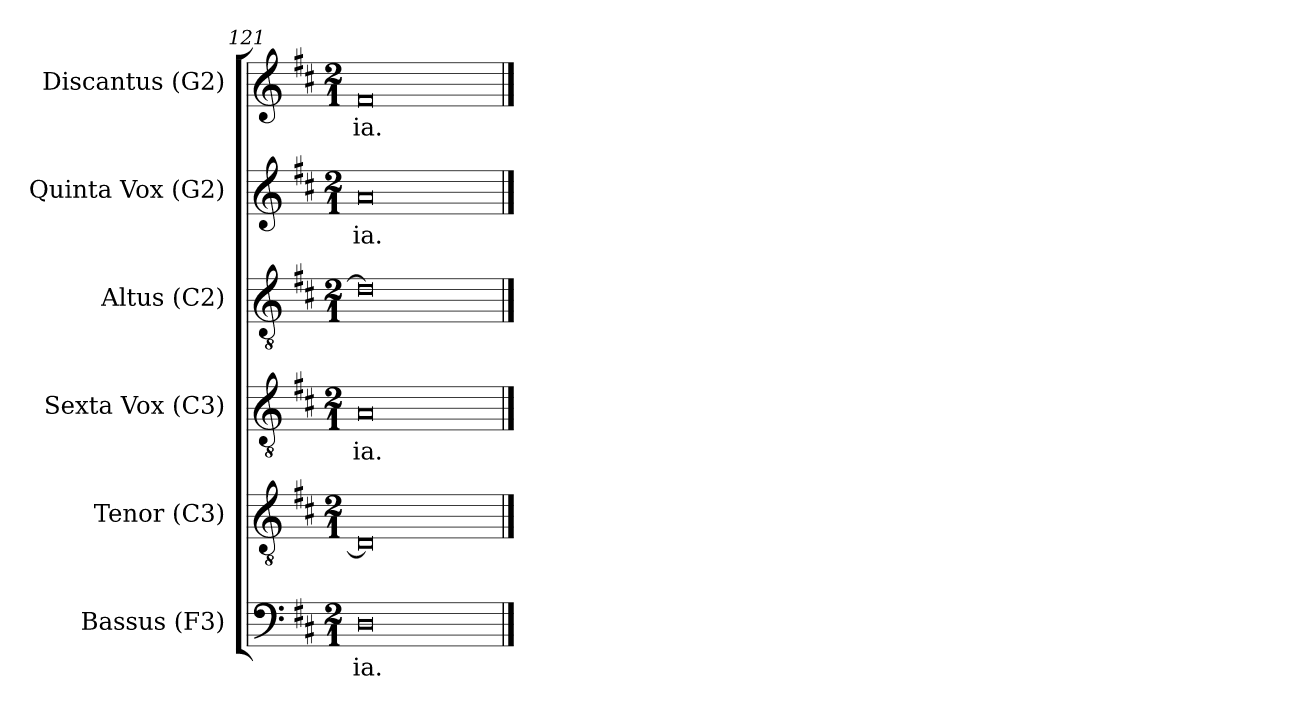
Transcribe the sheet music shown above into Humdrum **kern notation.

**kern	**text	**kern	**kern	**text	**kern	**kern	**text	**kern	**text
*part6	*part6	*part5	*part4	*part4	*part3	*part2	*part2	*part1	*part1
*staff6	*staff6	*staff5	*staff4	*staff4	*staff3	*staff2	*staff2	*staff1	*staff1
*I"Bassus (F3)	*	*I"Tenor (C3)	*I"Sexta Vox (C3)	*	*I"Altus (C2)	*I"Quinta Vox (G2)	*	*I"Discantus (G2)	*
*	*	*I'T	*I'SV	*	*	*I'QV	*	*	*
*clefF4	*	*clefGv2	*clefGv2	*	*clefGv2	*clefG2	*	*clefG2	*
*	*	*	*	*	*ITrd7c12	*	*	*	*
*k[f#c#]	*	*k[f#c#]	*k[f#c#]	*	*k[f#c#]	*k[f#c#]	*	*k[f#c#]	*
*D:	*	*D:	*D:	*	*D:	*D:	*	*D:	*
*M2/1	*	*M2/1	*M2/1	*	*M2/1	*M2/1	*	*M2/1	*
=121	=121	=121	=121	=121	=121	=121	=121	=121	=121
!	!LO:LY:b:color=#000000	!	!	!	!	!	!	!	!
!	!	!	!	!LO:LY:b:color=#000000	!	!	!	!	!
!	!	!	!	!	!	!	!LO:LY:b:color=#000000	!	!
!	!	!	!	!	!	!	!	!	!LO:LY:b:color=#000000
0Di	-ia.	0Di]	0Ai	-ia.	0Di]	0ai	-ia.	0f#i	-ia.
==	==	==	==	==	==	==	==	==	==
*-	*-	*-	*-	*-	*-	*-	*-	*-	*-
